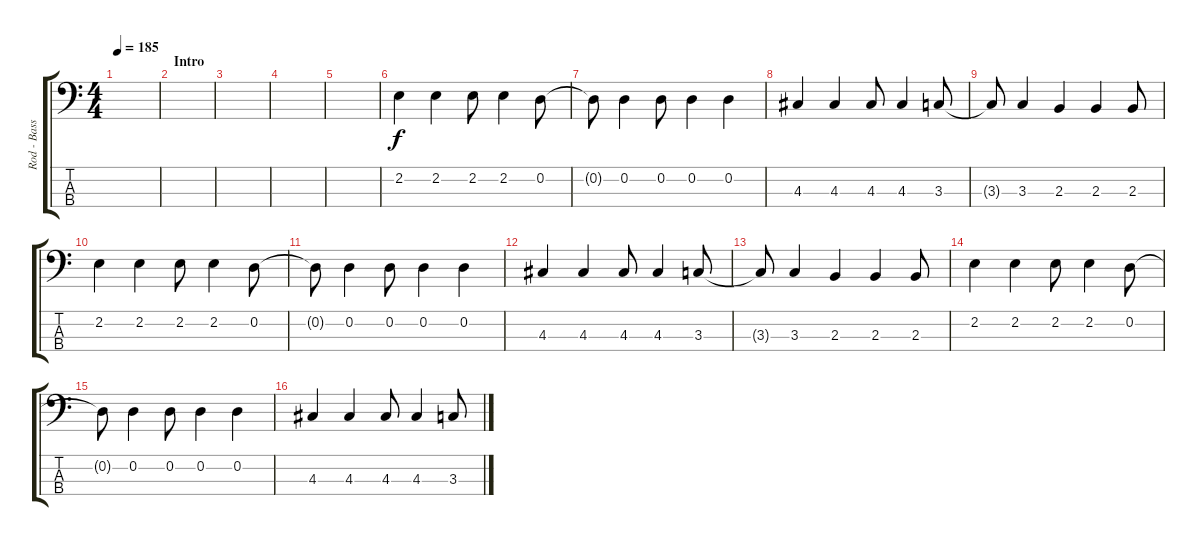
\track ("Rod - Bass" "Rod - Bass") {instrument electricbasspick}
\staff {score tabs}
\tuning (G2 D2 A1 E1) {hide}
\ts (4 4)
\tempo 185
\clef f4
\ks c
|
\section ("" "Intro")
|
|
|
|
2.2.4 2.2.4 2.2.8 2.2.4 0.2.8 |
0.2{t}.8 0.2.4 0.2.8 0.2.4 0.2.4 |
4.3.4 4.3.4 4.3.8 4.3.4 3.3.8 |
3.3{t}.8 3.3.4 2.3.4 2.3.4 2.3.8 |
2.2.4 2.2.4 2.2.8 2.2.4 0.2.8 |
0.2{t}.8 0.2.4 0.2.8 0.2.4 0.2.4 |
4.3.4 4.3.4 4.3.8 4.3.4 3.3.8 |
3.3{t}.8 3.3.4 2.3.4 2.3.4 2.3.8 |
2.2.4 2.2.4 2.2.8 2.2.4 0.2.8 |
0.2{t}.8 0.2.4 0.2.8 0.2.4 0.2.4 |
4.3.4 4.3.4 4.3.8 4.3.4 3.3.8
